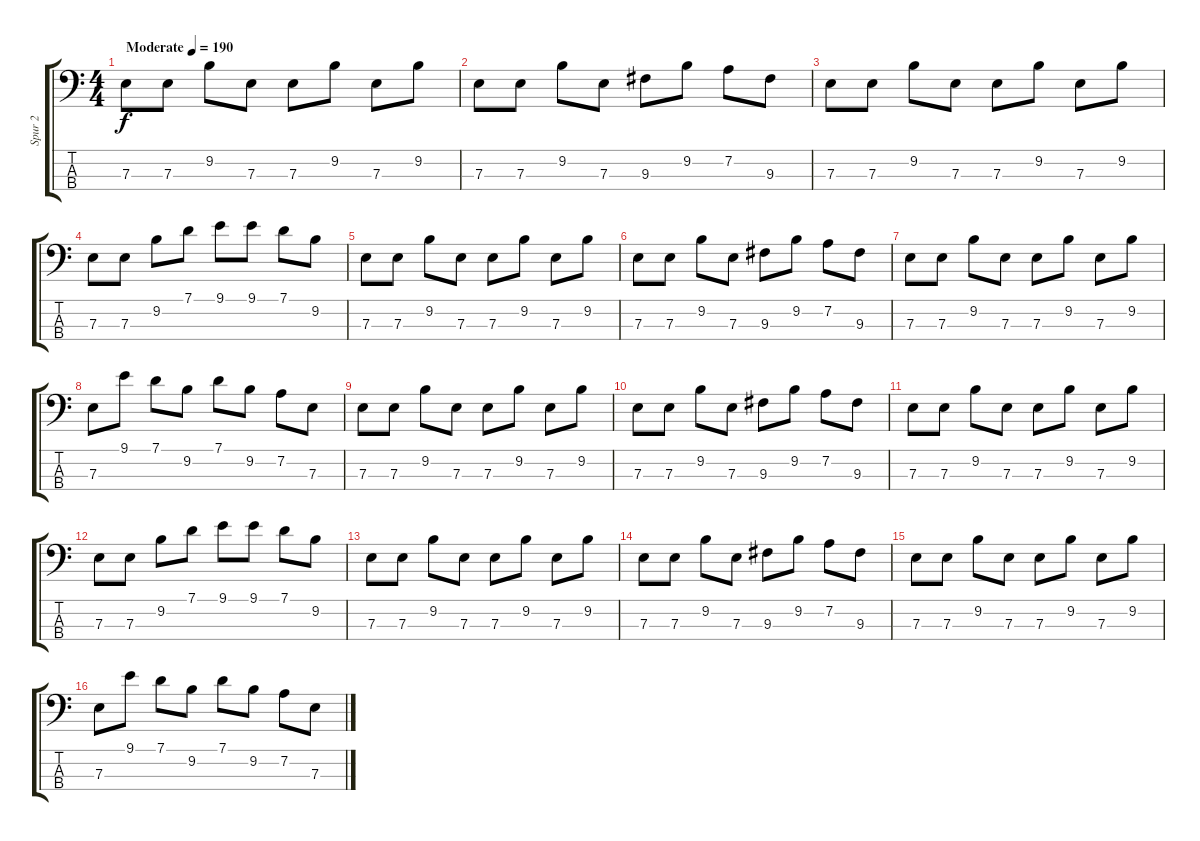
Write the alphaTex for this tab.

\track ("Spur 2" "Spur 2") {instrument electricbasspick}
\staff {score tabs}
\tuning (G2 D2 A1 E1) {hide}
\ts (4 4)
\tempo (190 "Moderate")
\clef f4
\ks c
7.3.8{dy f instrument electricbasspick} 7.3.8 9.2.8 7.3.8 7.3.8 9.2.8 7.3.8 9.2.8 |
7.3.8 7.3.8 9.2.8 7.3.8 9.3.8 9.2.8 7.2.8 9.3.8 |
7.3.8 7.3.8 9.2.8 7.3.8 7.3.8 9.2.8 7.3.8 9.2.8 |
7.3.8 7.3.8 9.2.8 7.1.8 9.1.8 9.1.8 7.1.8 9.2.8 |
7.3.8 7.3.8 9.2.8 7.3.8 7.3.8 9.2.8 7.3.8 9.2.8 |
7.3.8 7.3.8 9.2.8 7.3.8 9.3.8 9.2.8 7.2.8 9.3.8 |
7.3.8 7.3.8 9.2.8 7.3.8 7.3.8 9.2.8 7.3.8 9.2.8 |
7.3.8 9.1.8 7.1.8 9.2.8 7.1.8 9.2.8 7.2.8 7.3.8 |
7.3.8 7.3.8 9.2.8 7.3.8 7.3.8 9.2.8 7.3.8 9.2.8 |
7.3.8 7.3.8 9.2.8 7.3.8 9.3.8 9.2.8 7.2.8 9.3.8 |
7.3.8 7.3.8 9.2.8 7.3.8 7.3.8 9.2.8 7.3.8 9.2.8 |
7.3.8 7.3.8 9.2.8 7.1.8 9.1.8 9.1.8 7.1.8 9.2.8 |
7.3.8 7.3.8 9.2.8 7.3.8 7.3.8 9.2.8 7.3.8 9.2.8 |
7.3.8 7.3.8 9.2.8 7.3.8 9.3.8 9.2.8 7.2.8 9.3.8 |
7.3.8 7.3.8 9.2.8 7.3.8 7.3.8 9.2.8 7.3.8 9.2.8 |
7.3.8 9.1.8 7.1.8 9.2.8 7.1.8 9.2.8 7.2.8 7.3.8
